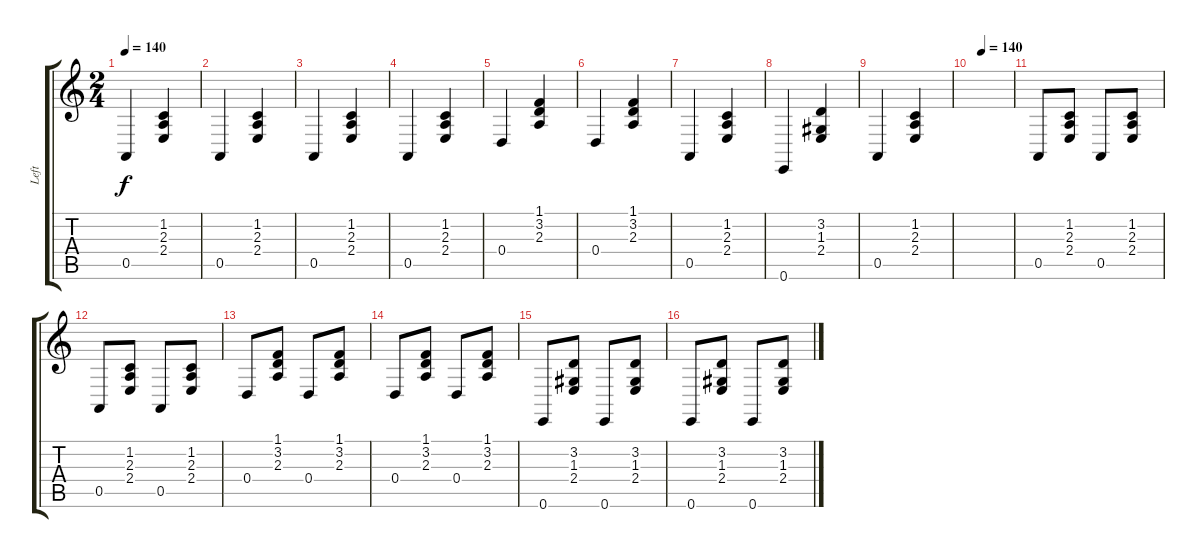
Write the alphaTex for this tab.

\track ("Left" "Left") {instrument brightacousticpiano}
\staff {score tabs}
\tuning (E4 B3 G3 D3 A2 E2) {hide}
\ts (2 4)
\tempo 140
\clef g2
\ks c
0.5.4{dy f} (1.2 2.3 2.4).4 |
0.5.4 (1.2 2.3 2.4).4 |
0.5.4 (1.2 2.3 2.4).4 |
0.5.4 (1.2 2.3 2.4).4 |
0.4.4 (1.1 3.2 2.3).4 |
0.4.4 (1.1 3.2 2.3).4 |
0.5.4 (1.2 2.3 2.4).4 |
0.6.4 (3.2 1.3 2.4).4 |
0.5.4 (1.2 2.3 2.4).4 |
\tempo (140 0.25)
|
0.5.8 (1.2 2.3 2.4).8 0.5.8 (1.2 2.3 2.4).8 |
0.5.8 (1.2 2.3 2.4).8 0.5.8 (1.2 2.3 2.4).8 |
0.4.8 (1.1 3.2 2.3).8 0.4.8 (1.1 3.2 2.3).8 |
0.4.8 (1.1 3.2 2.3).8 0.4.8 (1.1 3.2 2.3).8 |
0.6.8 (3.2 1.3 2.4).8 0.6.8 (3.2 1.3 2.4).8 |
0.6.8 (3.2 1.3 2.4).8 0.6.8 (3.2 1.3 2.4).8
